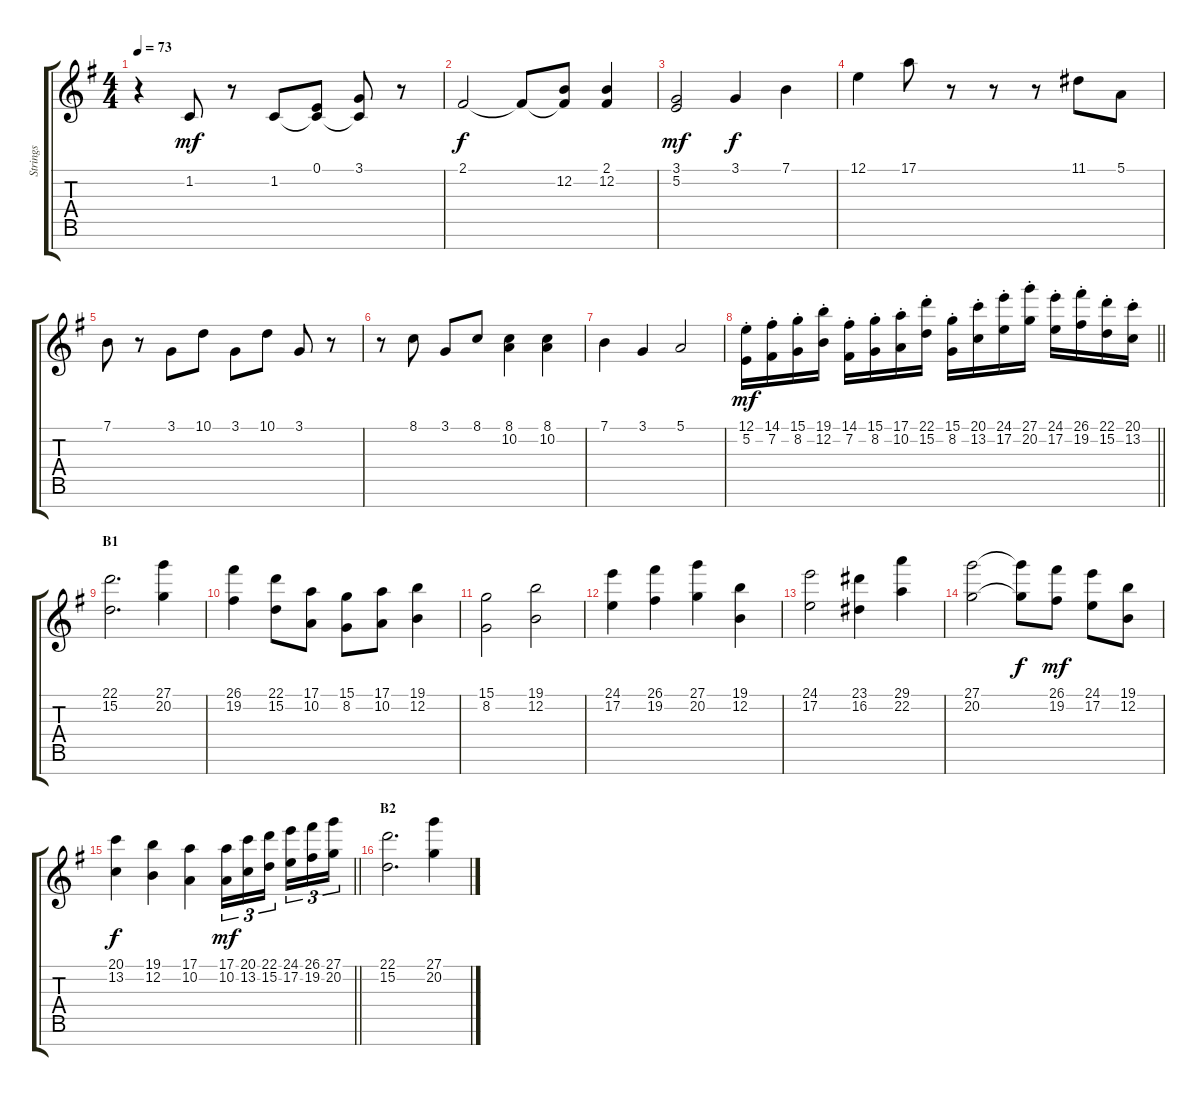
\track ("Strings" "Strings") {instrument stringensemble2}
\staff {score tabs}
\tuning (E4 B3 G3 D3 A2 E2 B1) {hide}
\ts (4 4)
\tempo 73
\clef g2
\ks g
r.4{dy f} 1.2.8{dy mf} r.8 1.2.8 (0.1 1.2{t}).8 (3.1 1.2{t}).8 r.8 |
2.1.2{dy f} 2.1{t}.8 (2.1{t} 12.2).8 (2.1 12.2).4 |
(3.1 5.2).2{dy mf} 3.1.4{dy f} 7.1.4 |
12.1.4 17.1.8 r.8 r.8 r.8 11.1.8 5.1.8 |
7.1.8 r.8 3.1.8 10.1.8 3.1.8 10.1.8 3.1.8 r.8 |
r.8 8.1.8 3.1.8 8.1.8 (8.1 10.2).4 (8.1 10.2).4 |
7.1.4 3.1.4 5.1.2 |
\barLineRight lightlight
(12.1{st} 5.2{st}).16{dy mf instrument stringensemble1} (14.1{st} 7.2{st}).16 (15.1{st} 8.2{st}).16 (19.1{st} 12.2{st}).16 (14.1{st} 7.2{st}).16 (15.1{st} 8.2{st}).16 (17.1{st} 10.2{st}).16 (22.1{st} 15.2{st}).16 (15.1{st} 8.2{st}).16 (20.1{st} 13.2{st}).16 (24.1{st} 17.2{st}).16 (27.1{st} 20.2{st}).16 (24.1{st} 17.2{st}).16 (26.1{st} 19.2{st}).16 (22.1{st} 15.2{st}).16 (20.1{st} 13.2{st}).16 |
\section ("" "B1")
(22.1 15.2).2{d} (27.1 20.2).4 |
(26.1 19.2).4 (22.1 15.2).8 (17.1 10.2).8 (15.1 8.2).8 (17.1 10.2).8 (19.1 12.2).4 |
(15.1 8.2).2 (19.1 12.2).2 |
(24.1 17.2).4 (26.1 19.2).4 (27.1 20.2).4 (19.1 12.2).4 |
(24.1 17.2).2 (23.1 16.2).4 (29.1 22.2).4 |
(27.1 20.2).2 (27.1{t} 20.2{t}).8{dy f} (26.1 19.2).8{dy mf} (24.1 17.2).8 (19.1 12.2).8 |
\barLineRight lightlight
(20.1 13.2).4{dy f} (19.1 12.2).4 (17.1 10.2).4 (17.1 10.2).16{tu (3 2) dy mf} (20.1 13.2).16{tu (3 2)} (22.1 15.2).16{tu (3 2) beam splitsecondary} (24.1 17.2).16{tu (3 2)} (26.1 19.2).16{tu (3 2)} (27.1 20.2).16{tu (3 2)} |
\section ("" "B2")
(22.1 15.2).2{d} (27.1 20.2).4
